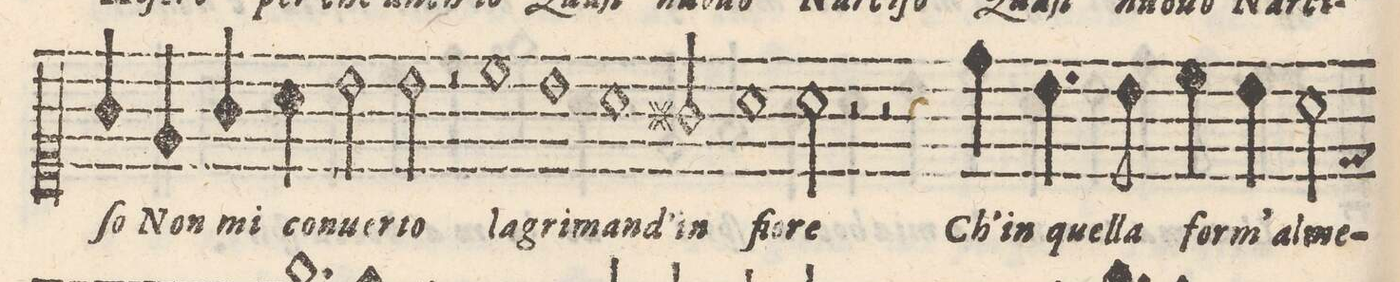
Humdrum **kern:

**kern	**text
*I"CANTO	*
*clefC1	*
*k[]	*
*met(c)	*
*M4/4	*
4g/	-ſo
4e/	Non
4g/	mi
4a\	co-
=34-	=34-
2b\	-nuer-
2b\	-to
=35-	=35-
2r	.
1cc\	la-
=36-	=36-
1b\	-gri-
=37-	=37-
1a\	-man-
=38-	=38-
2g#X/	-d' in
=39-	=39-
1a	fio-
=40-	=40-
2a\	-re
2r	.
=41-	=41-
2r	.
4r	.
4dd\	Ch' in
=42-	=42-
4.b\	quell-
8b\	-a
4cc\	form'
4b\	al-
=43-	=43-
2a\	-me-
*-	*-
